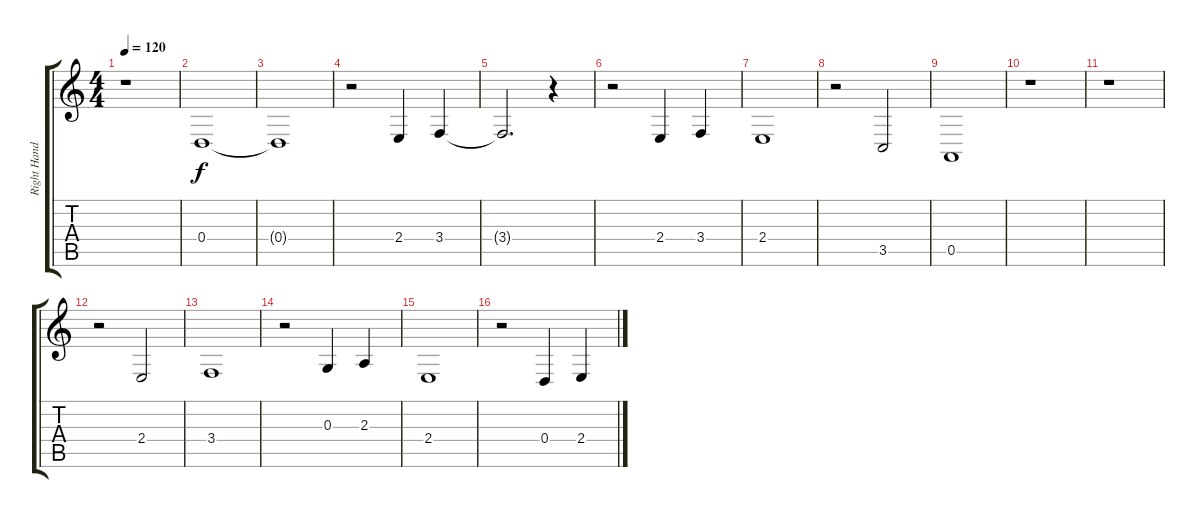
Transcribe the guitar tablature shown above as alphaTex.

\track ("Right Hand" "Right Hand") {instrument acousticgrandpiano}
\staff {score tabs}
\tuning (E4 B3 G3 D3 A2 E2) {hide}
\ts (4 4)
\tempo 120
\clef g2
\ks c
r.1{dy f} |
0.4.1 |
0.4{t}.1 |
r.2 2.4.4 3.4.4 |
3.4{t}.2{d} r.4 |
r.2 2.4.4 3.4.4 |
2.4.1 |
r.2 3.5.2 |
0.5.1 |
r.1 |
r.1 |
r.2 2.4.2 |
3.4.1 |
r.2 0.3.4 2.3.4 |
2.4.1 |
r.2 0.4.4 2.4.4
